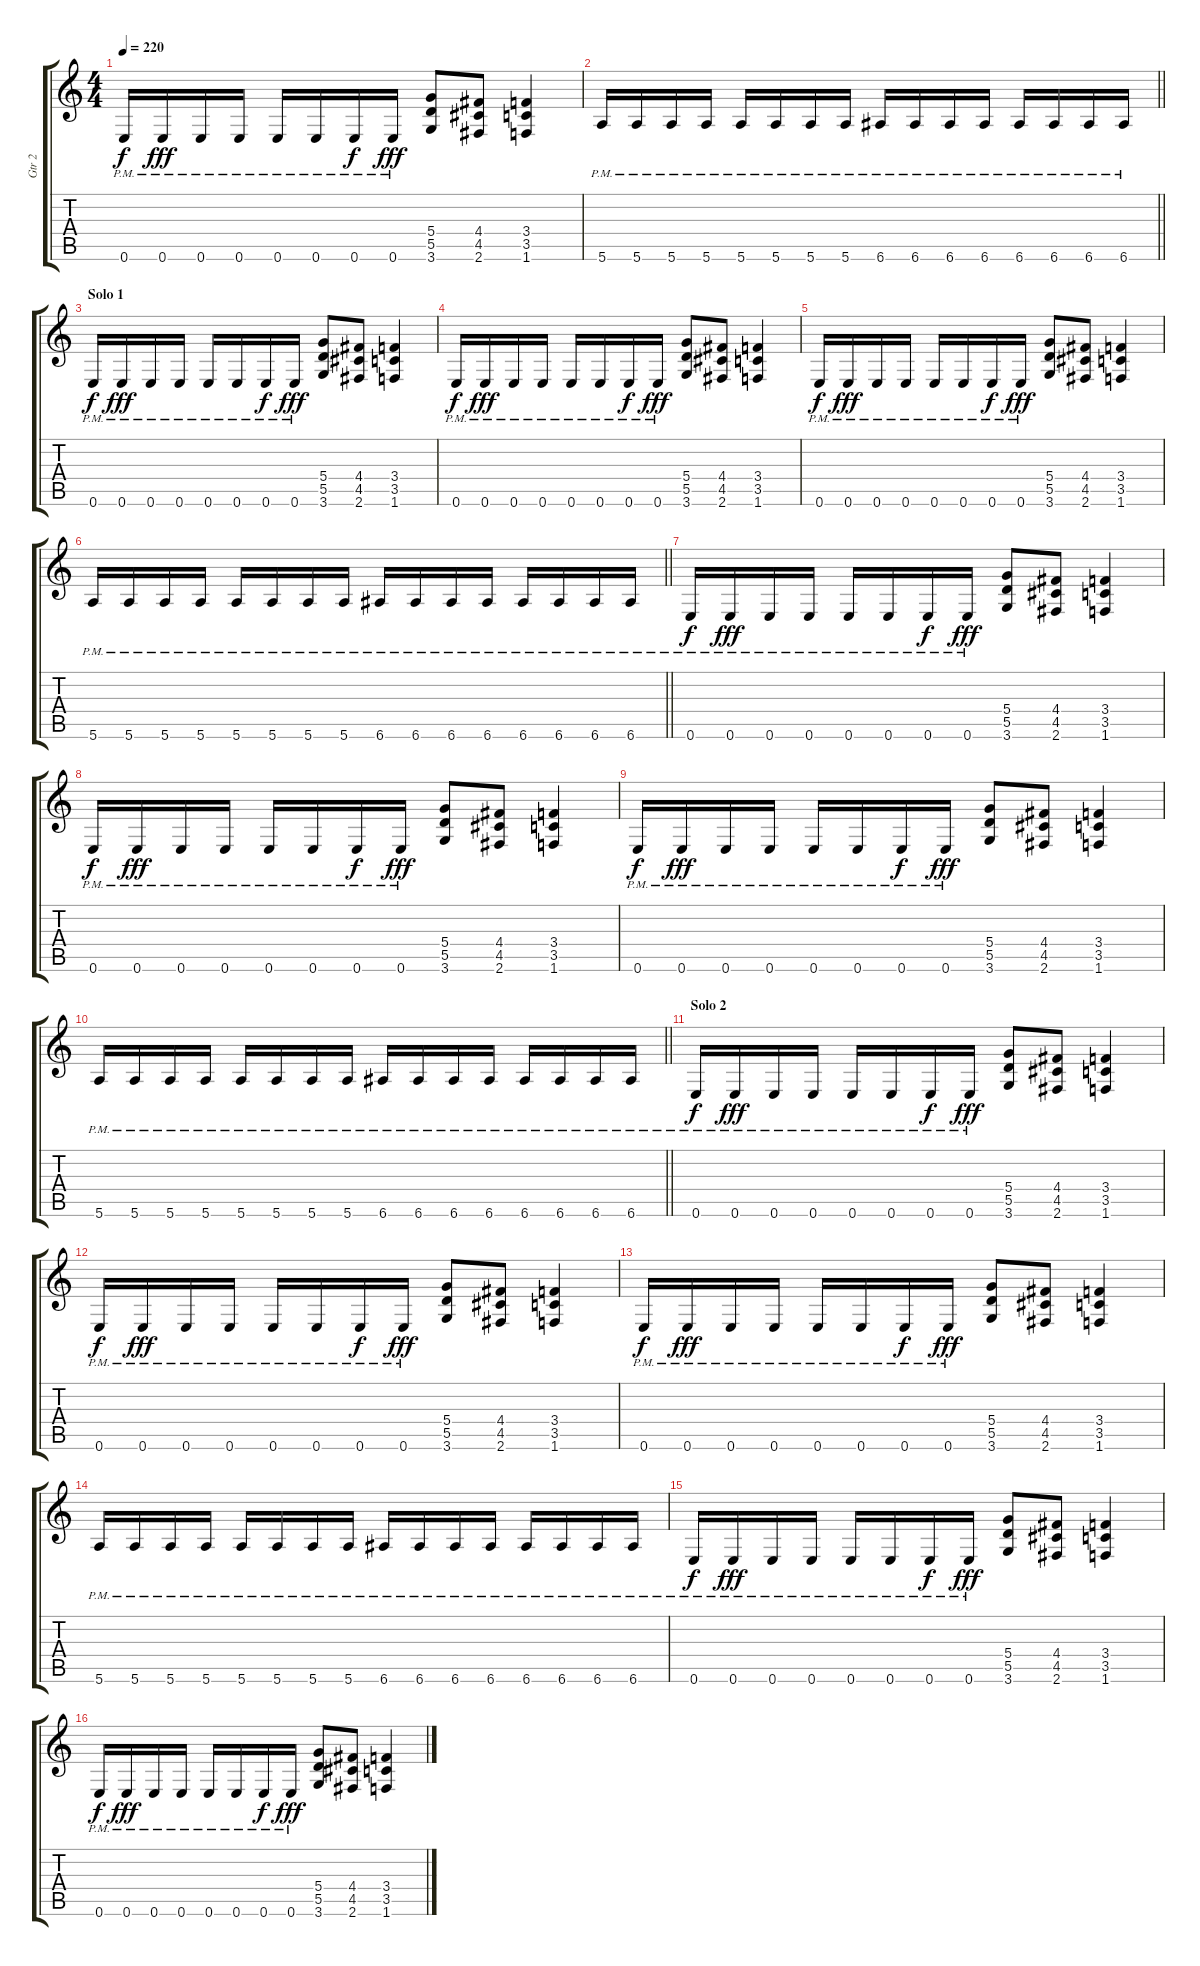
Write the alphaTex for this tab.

\track ("Gtr 2" "Gtr 2") {instrument distortionguitar}
\staff {score tabs}
\tuning (E4 B3 G3 D3 A2 E2) {hide}
\ts (4 4)
\tempo 220
\clef g2
\ks c
0.6{pm}.16{dy f} 0.6{pm}.16{dy fff} 0.6{pm}.16 0.6{pm}.16 0.6{pm}.16 0.6{pm}.16 0.6{pm}.16{dy f} 0.6{pm}.16{dy fff} (5.4 5.5 3.6).8 (4.4 4.5 2.6).8 (3.4 3.5 1.6).4 |
\barLineRight lightlight
5.6{pm}.16 5.6{pm}.16 5.6{pm}.16 5.6{pm}.16 5.6{pm}.16 5.6{pm}.16 5.6{pm}.16 5.6{pm}.16 6.6{pm}.16 6.6{pm}.16 6.6{pm}.16 6.6{pm}.16 6.6{pm}.16 6.6{pm}.16 6.6{pm}.16 6.6{pm}.16 |
\section ("" "Solo 1")
0.6{pm}.16{dy f} 0.6{pm}.16{dy fff} 0.6{pm}.16 0.6{pm}.16 0.6{pm}.16 0.6{pm}.16 0.6{pm}.16{dy f} 0.6{pm}.16{dy fff} (5.4 5.5 3.6).8 (4.4 4.5 2.6).8 (3.4 3.5 1.6).4 |
0.6{pm}.16{dy f} 0.6{pm}.16{dy fff} 0.6{pm}.16 0.6{pm}.16 0.6{pm}.16 0.6{pm}.16 0.6{pm}.16{dy f} 0.6{pm}.16{dy fff} (5.4 5.5 3.6).8 (4.4 4.5 2.6).8 (3.4 3.5 1.6).4 |
0.6{pm}.16{dy f} 0.6{pm}.16{dy fff} 0.6{pm}.16 0.6{pm}.16 0.6{pm}.16 0.6{pm}.16 0.6{pm}.16{dy f} 0.6{pm}.16{dy fff} (5.4 5.5 3.6).8 (4.4 4.5 2.6).8 (3.4 3.5 1.6).4 |
\barLineRight lightlight
5.6{pm}.16 5.6{pm}.16 5.6{pm}.16 5.6{pm}.16 5.6{pm}.16 5.6{pm}.16 5.6{pm}.16 5.6{pm}.16 6.6{pm}.16 6.6{pm}.16 6.6{pm}.16 6.6{pm}.16 6.6{pm}.16 6.6{pm}.16 6.6{pm}.16 6.6{pm}.16 |
0.6{pm}.16{dy f} 0.6{pm}.16{dy fff} 0.6{pm}.16 0.6{pm}.16 0.6{pm}.16 0.6{pm}.16 0.6{pm}.16{dy f} 0.6{pm}.16{dy fff} (5.4 5.5 3.6).8 (4.4 4.5 2.6).8 (3.4 3.5 1.6).4 |
0.6{pm}.16{dy f} 0.6{pm}.16{dy fff} 0.6{pm}.16 0.6{pm}.16 0.6{pm}.16 0.6{pm}.16 0.6{pm}.16{dy f} 0.6{pm}.16{dy fff} (5.4 5.5 3.6).8 (4.4 4.5 2.6).8 (3.4 3.5 1.6).4 |
0.6{pm}.16{dy f} 0.6{pm}.16{dy fff} 0.6{pm}.16 0.6{pm}.16 0.6{pm}.16 0.6{pm}.16 0.6{pm}.16{dy f} 0.6{pm}.16{dy fff} (5.4 5.5 3.6).8 (4.4 4.5 2.6).8 (3.4 3.5 1.6).4 |
\barLineRight lightlight
5.6{pm}.16 5.6{pm}.16 5.6{pm}.16 5.6{pm}.16 5.6{pm}.16 5.6{pm}.16 5.6{pm}.16 5.6{pm}.16 6.6{pm}.16 6.6{pm}.16 6.6{pm}.16 6.6{pm}.16 6.6{pm}.16 6.6{pm}.16 6.6{pm}.16 6.6{pm}.16 |
\section ("" "Solo 2")
0.6{pm}.16{dy f} 0.6{pm}.16{dy fff} 0.6{pm}.16 0.6{pm}.16 0.6{pm}.16 0.6{pm}.16 0.6{pm}.16{dy f} 0.6{pm}.16{dy fff} (5.4 5.5 3.6).8 (4.4 4.5 2.6).8 (3.4 3.5 1.6).4 |
0.6{pm}.16{dy f} 0.6{pm}.16{dy fff} 0.6{pm}.16 0.6{pm}.16 0.6{pm}.16 0.6{pm}.16 0.6{pm}.16{dy f} 0.6{pm}.16{dy fff} (5.4 5.5 3.6).8 (4.4 4.5 2.6).8 (3.4 3.5 1.6).4 |
0.6{pm}.16{dy f} 0.6{pm}.16{dy fff} 0.6{pm}.16 0.6{pm}.16 0.6{pm}.16 0.6{pm}.16 0.6{pm}.16{dy f} 0.6{pm}.16{dy fff} (5.4 5.5 3.6).8 (4.4 4.5 2.6).8 (3.4 3.5 1.6).4 |
5.6{pm}.16 5.6{pm}.16 5.6{pm}.16 5.6{pm}.16 5.6{pm}.16 5.6{pm}.16 5.6{pm}.16 5.6{pm}.16 6.6{pm}.16 6.6{pm}.16 6.6{pm}.16 6.6{pm}.16 6.6{pm}.16 6.6{pm}.16 6.6{pm}.16 6.6{pm}.16 |
0.6{pm}.16{dy f} 0.6{pm}.16{dy fff} 0.6{pm}.16 0.6{pm}.16 0.6{pm}.16 0.6{pm}.16 0.6{pm}.16{dy f} 0.6{pm}.16{dy fff} (5.4 5.5 3.6).8 (4.4 4.5 2.6).8 (3.4 3.5 1.6).4 |
0.6{pm}.16{dy f} 0.6{pm}.16{dy fff} 0.6{pm}.16 0.6{pm}.16 0.6{pm}.16 0.6{pm}.16 0.6{pm}.16{dy f} 0.6{pm}.16{dy fff} (5.4 5.5 3.6).8 (4.4 4.5 2.6).8 (3.4 3.5 1.6).4
